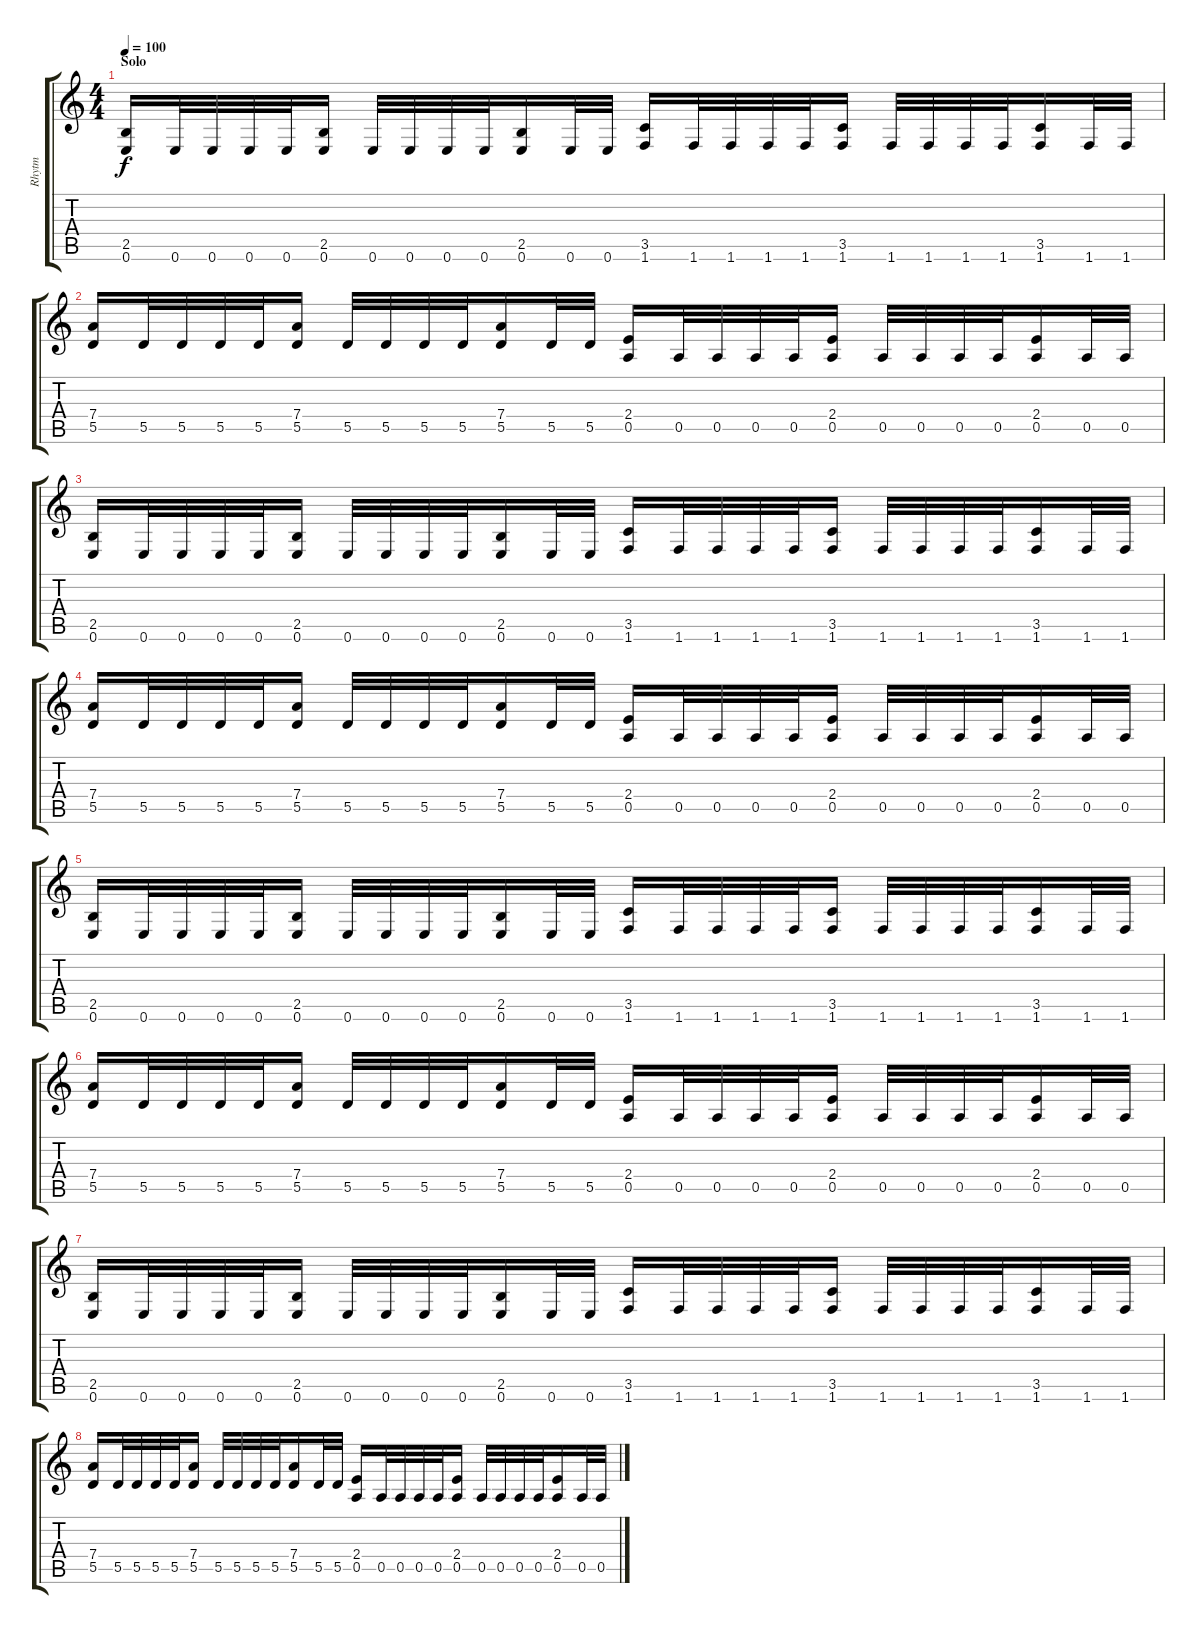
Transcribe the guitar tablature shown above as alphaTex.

\track ("Rhytm" "Rhytm") {instrument distortionguitar}
\staff {score tabs}
\tuning (E4 B3 G3 D3 A2 E2) {hide}
\ts (4 4)
\section ("" "Solo")
\tempo 100
\clef g2
\ks c
(2.5 0.6).16{dy f} 0.6.32 0.6.32 0.6.32 0.6.32 (2.5 0.6).16 0.6.32 0.6.32 0.6.32 0.6.32 (2.5 0.6).16 0.6.32 0.6.32 (3.5 1.6).16 1.6.32 1.6.32 1.6.32 1.6.32 (3.5 1.6).16 1.6.32 1.6.32 1.6.32 1.6.32 (3.5 1.6).16 1.6.32 1.6.32 |
(7.4 5.5).16 5.5.32 5.5.32 5.5.32 5.5.32 (7.4 5.5).16 5.5.32 5.5.32 5.5.32 5.5.32 (7.4 5.5).16 5.5.32 5.5.32 (2.4 0.5).16 0.5.32 0.5.32 0.5.32 0.5.32 (2.4 0.5).16 0.5.32 0.5.32 0.5.32 0.5.32 (2.4 0.5).16 0.5.32 0.5.32 |
(2.5 0.6).16 0.6.32 0.6.32 0.6.32 0.6.32 (2.5 0.6).16 0.6.32 0.6.32 0.6.32 0.6.32 (2.5 0.6).16 0.6.32 0.6.32 (3.5 1.6).16 1.6.32 1.6.32 1.6.32 1.6.32 (3.5 1.6).16 1.6.32 1.6.32 1.6.32 1.6.32 (3.5 1.6).16 1.6.32 1.6.32 |
(7.4 5.5).16 5.5.32 5.5.32 5.5.32 5.5.32 (7.4 5.5).16 5.5.32 5.5.32 5.5.32 5.5.32 (7.4 5.5).16 5.5.32 5.5.32 (2.4 0.5).16 0.5.32 0.5.32 0.5.32 0.5.32 (2.4 0.5).16 0.5.32 0.5.32 0.5.32 0.5.32 (2.4 0.5).16 0.5.32 0.5.32 |
(2.5 0.6).16 0.6.32 0.6.32 0.6.32 0.6.32 (2.5 0.6).16 0.6.32 0.6.32 0.6.32 0.6.32 (2.5 0.6).16 0.6.32 0.6.32 (3.5 1.6).16 1.6.32 1.6.32 1.6.32 1.6.32 (3.5 1.6).16 1.6.32 1.6.32 1.6.32 1.6.32 (3.5 1.6).16 1.6.32 1.6.32 |
(7.4 5.5).16 5.5.32 5.5.32 5.5.32 5.5.32 (7.4 5.5).16 5.5.32 5.5.32 5.5.32 5.5.32 (7.4 5.5).16 5.5.32 5.5.32 (2.4 0.5).16 0.5.32 0.5.32 0.5.32 0.5.32 (2.4 0.5).16 0.5.32 0.5.32 0.5.32 0.5.32 (2.4 0.5).16 0.5.32 0.5.32 |
(2.5 0.6).16 0.6.32 0.6.32 0.6.32 0.6.32 (2.5 0.6).16 0.6.32 0.6.32 0.6.32 0.6.32 (2.5 0.6).16 0.6.32 0.6.32 (3.5 1.6).16 1.6.32 1.6.32 1.6.32 1.6.32 (3.5 1.6).16 1.6.32 1.6.32 1.6.32 1.6.32 (3.5 1.6).16 1.6.32 1.6.32 |
(7.4 5.5).16 5.5.32 5.5.32 5.5.32 5.5.32 (7.4 5.5).16 5.5.32 5.5.32 5.5.32 5.5.32 (7.4 5.5).16 5.5.32 5.5.32 (2.4 0.5).16 0.5.32 0.5.32 0.5.32 0.5.32 (2.4 0.5).16 0.5.32 0.5.32 0.5.32 0.5.32 (2.4 0.5).16 0.5.32 0.5.32
